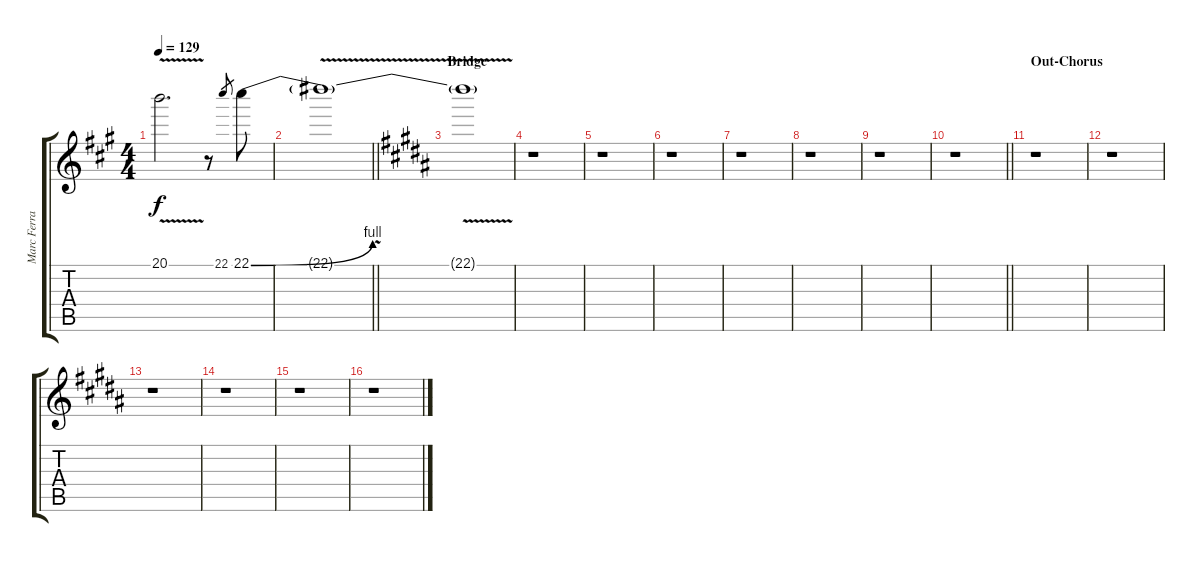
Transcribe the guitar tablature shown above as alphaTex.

\track ("Marc Ferrari Overdub" "Marc Ferra") {instrument overdrivenguitar}
\staff {score tabs}
\tuning (Eb4 Bb3 Gb3 Db3 Ab2 Eb2) {hide}
\ts (4 4)
\tempo 129
\clef g2
\ks a
20.1{v t}.2{d dy f} r.8 22.1.8{gr} 22.1{be (bend 0 0 60 4)}.8 |
\barLineRight lightlight
22.1{v t}.1 |
\section ("" "Bridge")
\ks b
22.1{t}.1 |
r.1 |
r.1 |
r.1 |
r.1 |
r.1 |
r.1 |
\barLineRight lightlight
r.1 |
\section ("" "Out-Chorus")
r.1 |
r.1 |
r.1 |
r.1 |
r.1 |
r.1
